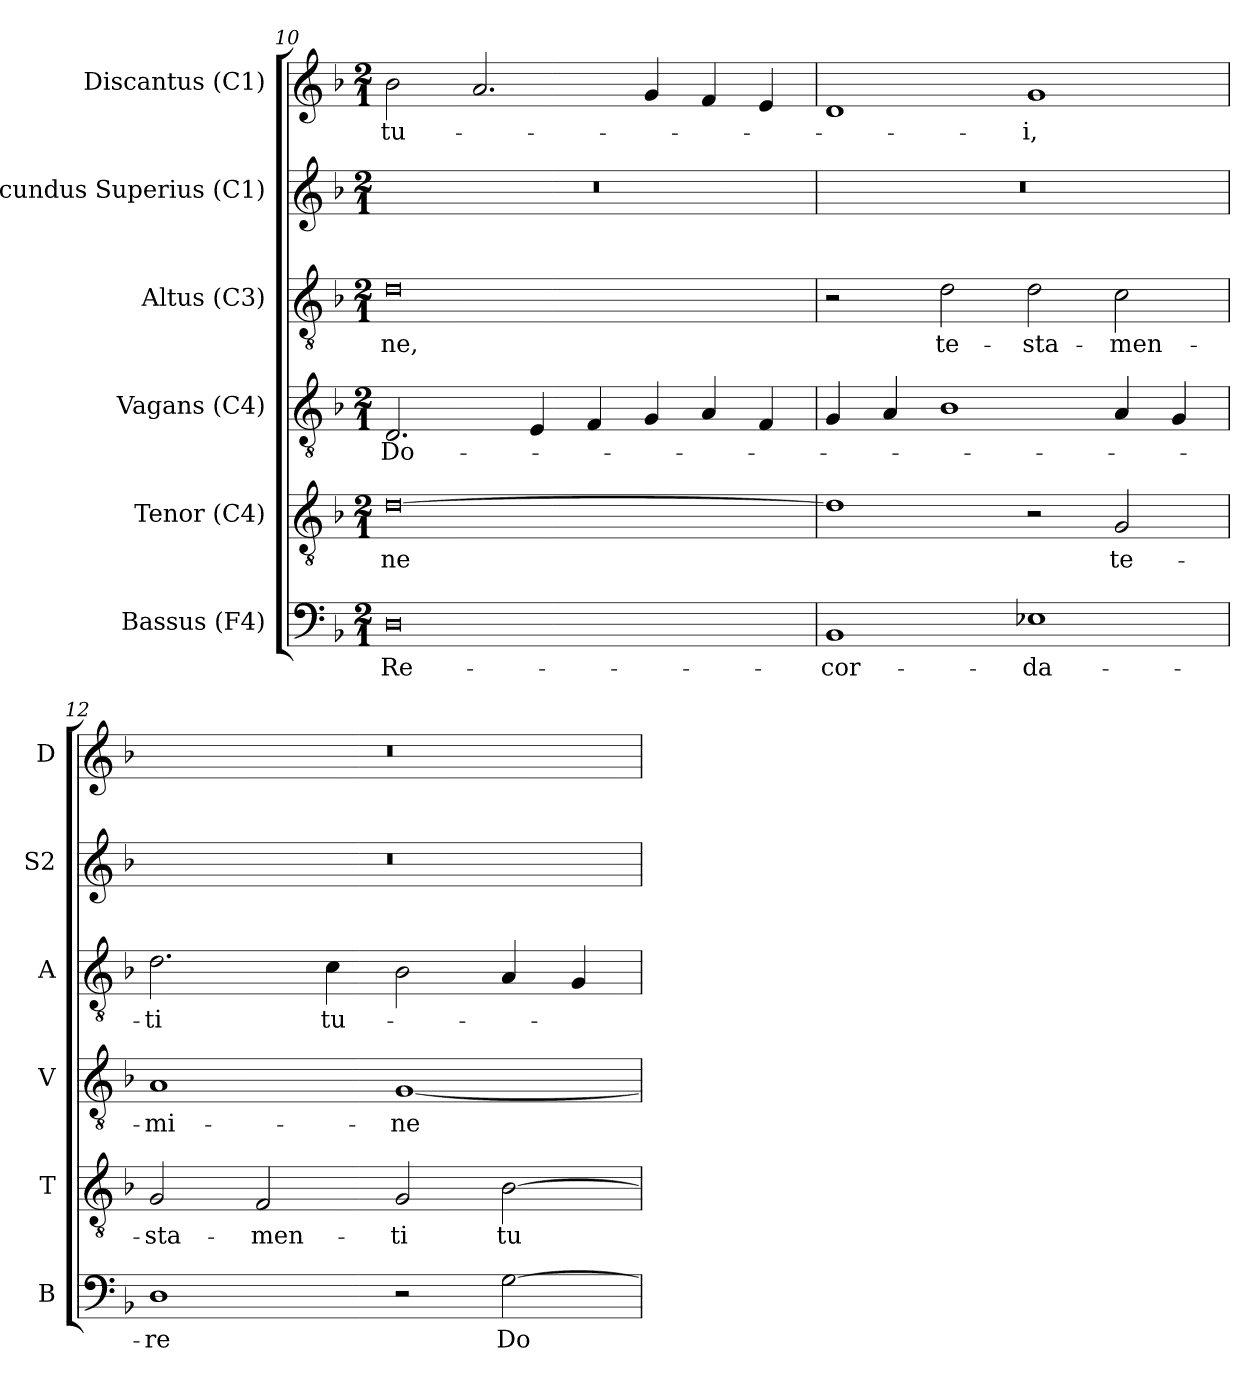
**kern	**text	**kern	**text	**kern	**text	**kern	**text	**kern	**kern	**text
*part6	*part6	*part5	*part5	*part4	*part4	*part3	*part3	*part2	*part1	*part1
*staff6	*staff6	*staff5	*staff5	*staff4	*staff4	*staff3	*staff3	*staff2	*staff1	*staff1
*I"Bassus (F4)	*	*I"Tenor (C4)	*	*I"Vagans (C4)	*	*I"Altus (C3)	*	*I"Secundus Superius (C1)	*I"Discantus (C1)	*
*I'B	*	*I'T	*	*I'V	*	*I'A	*	*I'S2	*I'D	*
*clefF4	*	*clefGv2	*	*clefGv2	*	*clefGv2	*	*clefG2	*clefG2	*
*	*	*	*	*ITrd7c12	*	*	*	*	*	*
*k[b-]	*	*k[b-]	*	*k[b-]	*	*k[b-]	*	*k[b-]	*k[b-]	*
*F:	*	*F:	*	*F:	*	*F:	*	*F:	*F:	*
*M2/1	*	*M2/1	*	*M2/1	*	*M2/1	*	*M2/1	*M2/1	*
=10	=10	=10	=10	=10	=10	=10	=10	=10	=10	=10
!	!LO:LY:b:color=#000000	!	!	!	!	!	!	!	!	!
!	!	!	!LO:LY:b:color=#000000	!	!	!	!	!	!	!
!	!	!	!	!	!LO:LY:b:color=#000000	!	!	!	!	!
!	!	!	!	!	!	!	!LO:LY:b:color=#000000	!LO:N:vis=1	!	!
!	!	!	!	!	!	!	!	!	!	!LO:LY:b:color=#000000
0Di	Re-	[0di	-ne	2.DDi/	Do-	0di	-ne,	0r	2b-i\	tu-
.	.	.	.	.	.	.	.	.	2.ai/	.
.	.	.	.	4EEi/	.	.	.	.	.	.
.	.	.	.	4FFi/	.	.	.	.	.	.
.	.	.	.	4GGi/	.	.	.	.	4gi/	.
.	.	.	.	4AAi/	.	.	.	.	4fi/	.
.	.	.	.	4FFi/	.	.	.	.	4ei/	.
!!LO:LB:g=z
=11	=11	=11	=11	=11	=11	=11	=11	=11	=11	=11
!	!LO:LY:b:color=#000000	!	!	!	!	!	!	!LO:N:vis=1	!	!
1BB-i	-cor-	1di]	.	4GGi/	.	2r	.	0r	1di	.
.	.	.	.	4AAi/	.	.	.	.	.	.
!	!	!	!	!	!	!	!LO:LY:b:color=#000000	!	!	!
.	.	.	.	1BB-i	.	2di\	te-	.	.	.
!	!LO:LY:b:color=#000000	!	!	!	!	!	!	!	!	!
!	!	!	!	!	!	!	!LO:LY:b:color=#000000	!	!	!
!	!	!	!	!	!	!	!	!	!	!LO:LY:b:color=#000000
1E-i	-da-	2r	.	.	.	2di\	-sta-	.	1gi	-i,
!	!	!	!LO:LY:b:color=#000000	!	!	!	!	!	!	!
!	!	!	!	!	!	!	!LO:LY:b:color=#000000	!	!	!
.	.	2Gi/	te-	4AAi/	.	2ci\	-men-	.	.	.
.	.	.	.	4GGi/	.	.	.	.	.	.
=12	=12	=12	=12	=12	=12	=12	=12	=12	=12	=12
!	!LO:LY:b:color=#000000	!	!	!	!	!	!	!	!	!
!	!	!	!LO:LY:b:color=#000000	!	!	!	!	!	!	!
!	!	!	!	!	!LO:LY:b:color=#000000	!	!	!	!	!
!	!	!	!	!	!	!	!LO:LY:b:color=#000000	!LO:N:vis=1	!LO:N:vis=1	!
1Di	-re	2Gi/	-sta-	1AAi	-mi-	2.di\	-ti	0r	0r	.
!	!	!	!LO:LY:b:color=#000000	!	!	!	!	!	!	!
.	.	2Fi/	-men-	.	.	.	.	.	.	.
!	!	!	!	!	!	!	!LO:LY:b:color=#000000	!	!	!
.	.	.	.	.	.	4ci\	tu-	.	.	.
!	!	!	!LO:LY:b:color=#000000	!	!	!	!	!	!	!
!	!	!	!	!	!LO:LY:b:color=#000000	!	!	!	!	!
2r	.	2Gi/	-ti	[1GGi	-ne	2B-i\	.	.	.	.
!	!LO:LY:b:color=#000000	!	!	!	!	!	!	!	!	!
!	!	!	!LO:LY:b:color=#000000	!	!	!	!	!	!	!
[2Gi\	Do-	[2B-i\	tu-	.	.	4Ai/	.	.	.	.
.	.	.	.	.	.	4Gi/	.	.	.	.
=	=	=	=	=	=	=	=	=	=	=
*-	*-	*-	*-	*-	*-	*-	*-	*-	*-	*-
